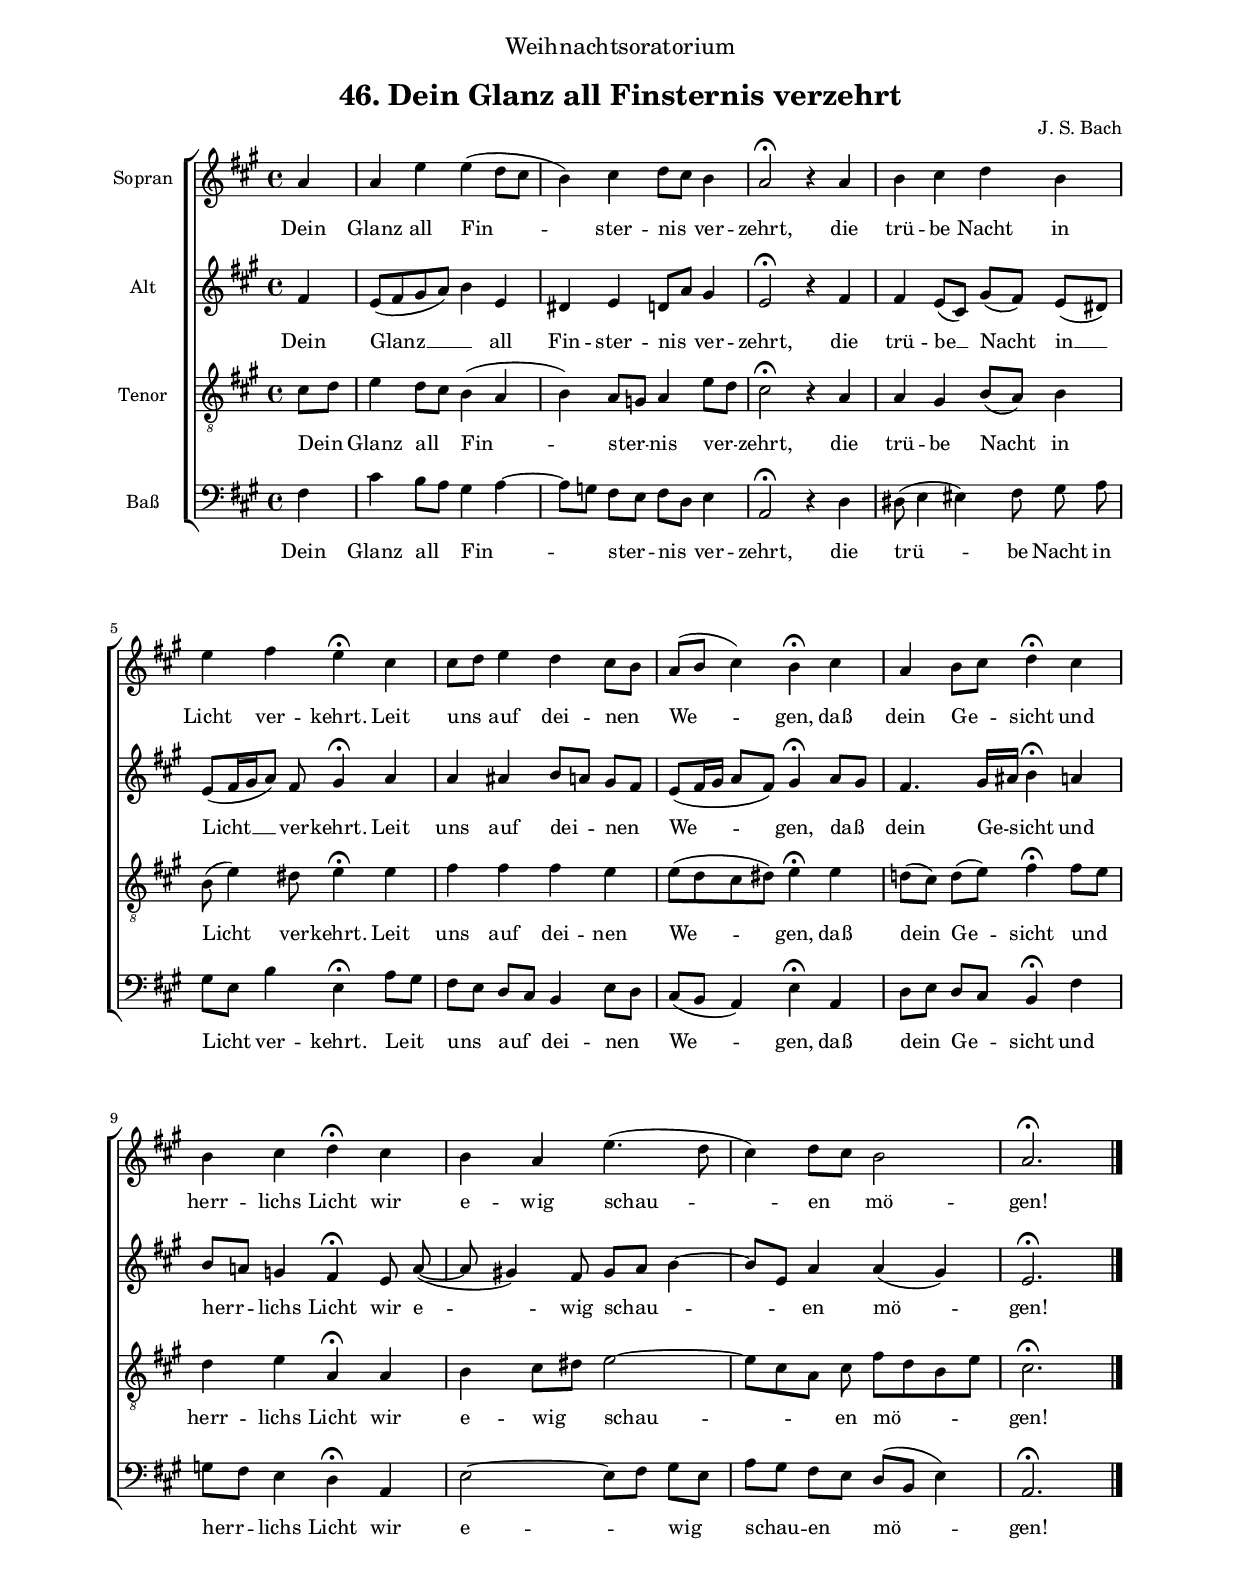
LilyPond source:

\header
{
  dedication=\markup { \fontsize #2 "Weihnachtsoratorium"}
  title=\markup {\vspace #2 "46. Dein Glanz all Finsternis verzehrt"}
  composer="J. S. Bach"
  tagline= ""
}

\version "2.18.0"
\include "deutsch.ly"
#(set-global-staff-size 16)
% #(set-default-paper-size "letter")
#(ly:set-option 'point-and-click #f)

	
global = {
	\key a \major
	\set Staff.autoBeaming = ##f
	\time 4/4 \skip 1*12 \bar "|."
	}


\paper
	{
	top-margin = 2 \cm
	bottom-margin = 2 \cm
	left-margin = 2 \cm
	line-width = 17 \cm
	ragged-bottom = ##f
	ragged-last-bottom = ##t
	print-page-number = ##f
	system-system-spacing = #'((basic-distance . 20) (minimum-distance . 14) (padding . 7) (strechability . 150))
%	systems-per-page = 3
%	min-systems-per-page = 3
	}



cantus =  \relative c''
	{
	\partial 4 a4
	a4 e' e( d8[ cis]
	h4) cis d8[ cis] h4
	a2\fermata r4 a
	h4 cis d h
%5
	e4 fis e\fermata cis |
	cis8[ d] e4 d cis8[ h]
	a8[( h] cis4) h\fermata cis
	a4 h8[ cis] d4\fermata cis
	h4 cis d\fermata cis
%10
	h4 a e'4.( d8 |
	cis4) d8[ cis] h2 |
	a2.\fermata
	}


altus =  \relative c'
        {
	\partial 4 fis4
	e8[( fis gis a]) h4 e,
	dis4 e d8[ a'] gis4
	e2^\fermata r4 fis
	fis4 e8[( cis]) gis'[( fis]) e[( dis])
%5
	e8[( fis16 gis a8]) fis gis4^\fermata a |
	a4 ais h8[ a] gis[ fis] 
	e8[( fis16 gis] a8[ fis]) gis4^\fermata a8[ gis]
	fis4. gis16[ ais] h4^\fermata a
	h8[ a!] g4 fis^\fermata e8 a(~
%10
	a8 gis!4) fis8 gis[ a] h4~ |
	h8[ e,] a4 a( gis) |
	e2.^\fermata
	}


tenor =  \relative c'
	{
	\partial 4 cis8[ d]
	e4 d8[ cis] h4( a
	h4) a8[ g] a4 e'8[ d]
	cis2\fermata r4 a
	a4 gis h8[( a]) h4
%5
	h8( e4) dis8 e4\fermata e |
	fis4 fis fis e
	e8[( d cis dis]) e4\fermata e
	d!8[( cis]) d[( e]) fis4\fermata fis8[ e]
	d4 e a,\fermata a
%10
	h4 cis8[ dis] e2~ |
	e8[ cis a] cis fis8[ d h e] |
	cis2.\fermata
	}


bassus  =  \relative c
	{
	\partial 4 fis4
	cis'4 h8[ a] gis4 a~
	a8[ g] fis[ e] fis[ d] e4
	a,2^\fermata r4 d
	dis8( e4 eis4) fis8 gis a
%5
	gis8[ e] h'4 e,\fermata a8[ gis] |
	fis8[ e] d[ cis] h4 e8[ d]
	cis8[( h] a4) e'\fermata a,
	d8[ e] d[ cis] h4\fermata fis'
	g8[ fis] e4 d\fermata a
%10
	e'2~ e8[ fis] gis[ e] |
	a8[ gis] fis[ e] d[( h] e4) |
	a,2.\fermata
	}

lyricscantus = \lyricmode {
	Dein Glanz all Fin -- ster -- nis ver -- zehrt,
	die trü -- be Nacht in Licht ver -- kehrt.
	Leit uns auf dei -- nen We -- gen,
	daß dein Ge -- sicht
	und herr -- lichs Licht
	wir e -- wig schau -- en mö -- gen!
	}


lyricsaltus = \lyricmode {
	Dein Glanz __ _ all Fin -- ster -- nis ver -- zehrt,
	die trü -- be __ Nacht in __ Licht __ ver -- kehrt.
	Leit uns auf dei -- nen We -- gen,
	daß dein Ge -- sicht
	und herr -- lichs Licht
	wir e -- wig schau -- _ en mö -- gen!
	}


lyricstenor = \lyricmode {
	Dein Glanz all Fin -- ster -- nis ver -- zehrt,
	die trü -- be Nacht in Licht ver -- kehrt.
	Leit uns auf dei -- nen We -- gen,
	daß dein Ge -- sicht
	und herr -- lichs Licht
	wir e -- wig schau -- en mö -- gen!
	}


lyricsbassus = \lyricmode {
	Dein Glanz all Fin -- _ ster -- nis ver -- zehrt,
	die trü -- be Nacht in Licht ver -- kehrt.
	Leit uns auf dei -- nen We -- gen,
	daß dein Ge -- sicht
	und herr -- lichs Licht
	wir e -- wig schau -- en mö -- gen!
	}


\score
{  
  % \transpose {
	\new ChoirStaff \with { \override StaffGrouper.staff-staff-spacing.basic-distance = #13 }
	<<

	\new Staff << \global
	\new Voice="v1" {
		\set Staff.instrumentName= "Sopran"
		\set Staff.midiInstrument = "reed organ"
		\clef "treble"
		\cantus }
	\new Lyrics \lyricsto "v1" {\lyricscantus }
	>>


	\new Staff << \global
	\new Voice="v2" {
		\set Staff.instrumentName= "Alt"
		\set Staff.midiInstrument = "reed organ"
		\clef "treble" 
		\altus}
	\new Lyrics \lyricsto "v2" {\lyricsaltus }
	>>


	\new Staff << \global
	\new Voice="v3" {
		\set Staff.instrumentName= "Tenor"
		\set Staff.midiInstrument = "reed organ"
		\clef "G_8"
		\tenor }
	\new Lyrics \lyricsto "v3" {\lyricstenor }
	>>


	\new Staff << \global
	\new Voice="v4" {
		\set Staff.instrumentName= "Baß"
		\set Staff.midiInstrument = "reed organ"
		\clef "bass" 
		\bassus }
	\new Lyrics \lyricsto "v4" {\lyricsbassus}
	>>

	>>
	% } % transpose

	\layout
	{
	indent = 1.3 \cm
	\context { \Lyrics \override VerticalAxisGroup.nonstaff-relatedstaff-spacing.padding = #1.6 }
	\context { \Staff \override TimeSignature.break-visibility = #end-of-line-invisible }
%	\context { \Staff \override InstrumentName.X-offset = #'-25 }
	\context { \Score \override BarNumber.padding = #2 }
	\context { \Voice \override NoteHead.style = #'baroque }
	}

	
}


% EOF